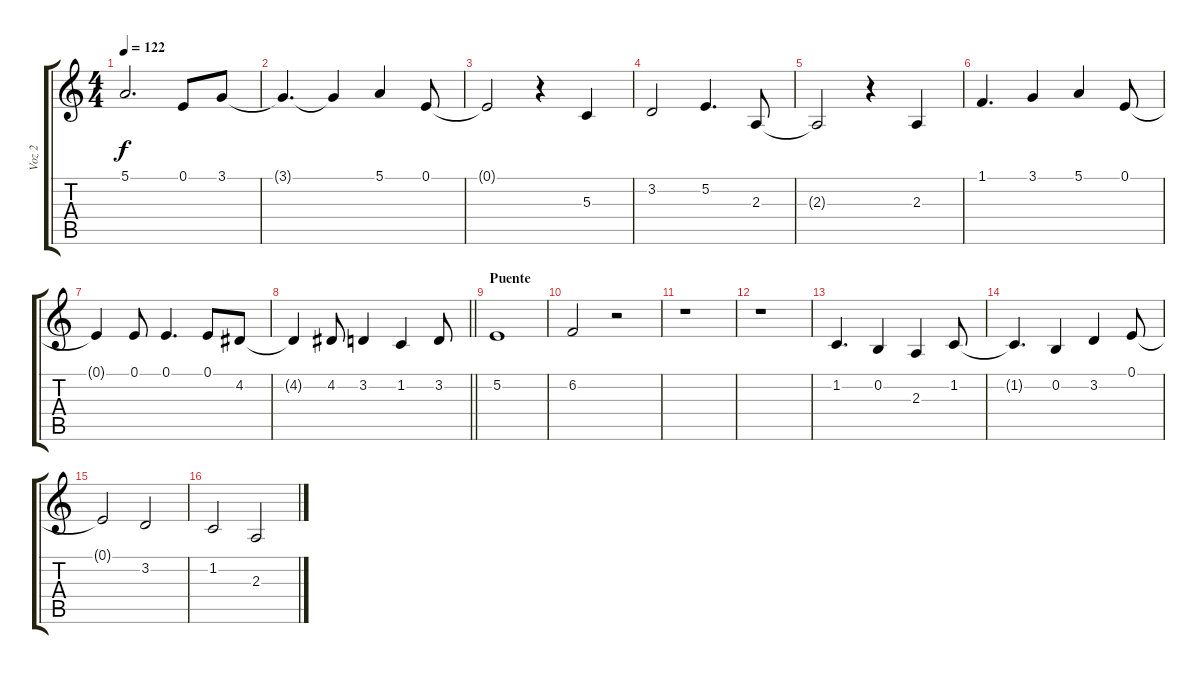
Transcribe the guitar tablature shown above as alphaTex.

\track ("Voz 2" "Voz 2") {instrument synthvoice}
\staff {score tabs}
\tuning (E4 B3 G3 D3 A2 E2) {hide}
\ts (4 4)
\tempo 122
\clef g2
\ks c
5.1.2{d dy f} 0.1.8 3.1.8 |
3.1{t}.4{d} 3.1{t}.4 5.1.4 0.1.8 |
0.1{t}.2 r.4 5.3.4 |
3.2.2 5.2.4{d} 2.3.8 |
2.3{t}.2 r.4 2.3.4 |
1.1.4{d} 3.1.4 5.1.4 0.1.8 |
0.1{t}.4 0.1.8 0.1.4{d} 0.1.8 4.2.8 |
\barLineRight lightlight
4.2{t}.4 4.2.8 3.2.4 1.2.4 3.2.8 |
\section ("" "Puente")
5.2.1 |
6.2.2 r.2 |
r.1 |
r.1 |
1.2.4{d} 0.2.4 2.3.4 1.2.8 |
1.2{t}.4{d} 0.2.4 3.2.4 0.1.8 |
0.1{t}.2 3.2.2 |
1.2.2 2.3.2
